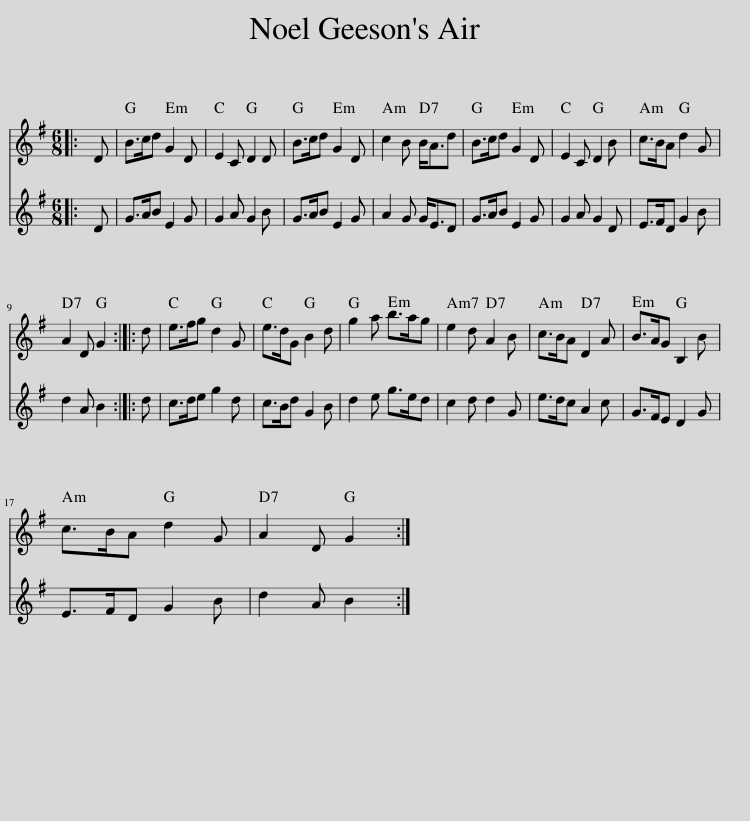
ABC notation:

X:1
%%score 1 2
L:1/8
M:6/8
I:linebreak $
K:G
V:1 treble
V:2 treble
V:1
|: D | B>cd G2 D | E2 C D2 D | B>cd G2 D | c2 B B<Ad | %5
 B>cd G2 D | E2 C D2 B | c>BA d2 G |$ A2 D G2 :: d | %10
 e>fg d2 G | e>dG B2 d | g2 a b>ag | e2 d A2 B | c>BA D2 A | %15
 B>AG B,2 B |$ c>BA d2 G | A2 D G2 :| %18
V:2
|: D | G>AB E2 G | G2 A G2 B | G>AB E2 G | A2 G G<ED | %5
 G>AB E2 G | G2 A G2 D | E>FD G2 B |$ d2 A B2 :: d | %10
 c>de g2 d | c>Bd G2 B | d2 e g>ed | c2 d d2 G | e>dc A2 c | %15
 G>FE D2 G |$ E>FD G2 B | d2 A B2 :| %18
